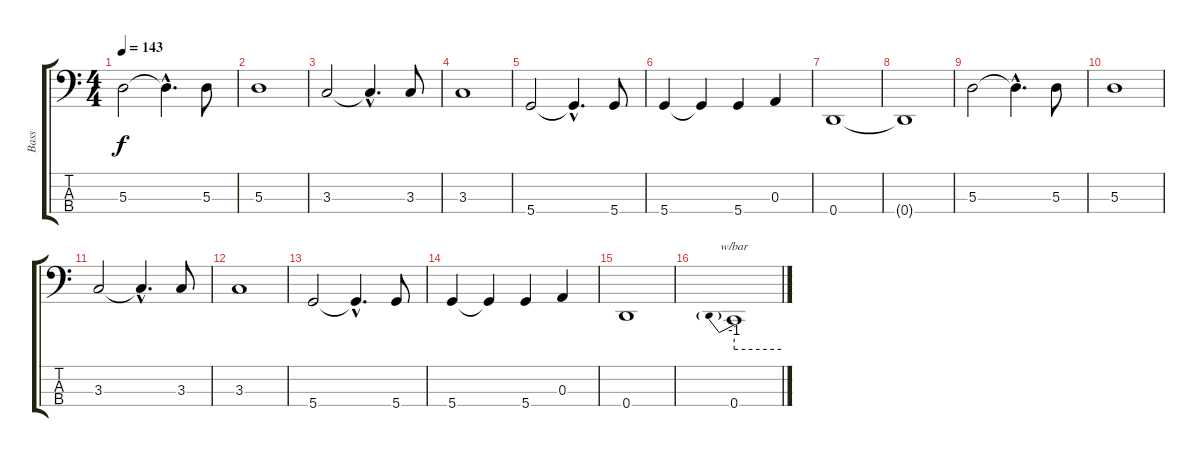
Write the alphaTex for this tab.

\track ("Bass" "Bass") {instrument electricbassfinger}
\staff {score tabs}
\tuning (G2 D2 A1 D1) {hide}
\ts (4 4)
\tempo 143
\clef f4
\ks c
5.3.2{dy f} 5.3{hac t}.4{d} 5.3.8 |
5.3.1 |
3.3.2 3.3{hac t}.4{d} 3.3.8 |
3.3.1 |
5.4.2 5.4{hac t}.4{d} 5.4.8 |
5.4.4 5.4{t}.4 5.4.4 0.3.4 |
0.4.1 |
0.4{t}.1 |
5.3.2 5.3{hac t}.4{d} 5.3.8 |
5.3.1 |
3.3.2 3.3{hac t}.4{d} 3.3.8 |
3.3.1 |
5.4.2 5.4{hac t}.4{d} 5.4.8 |
5.4.4 5.4{t}.4 5.4.4 0.3.4 |
0.4.1 |
0.4.1{tbe (predive default 0 -4 60 -4)}
